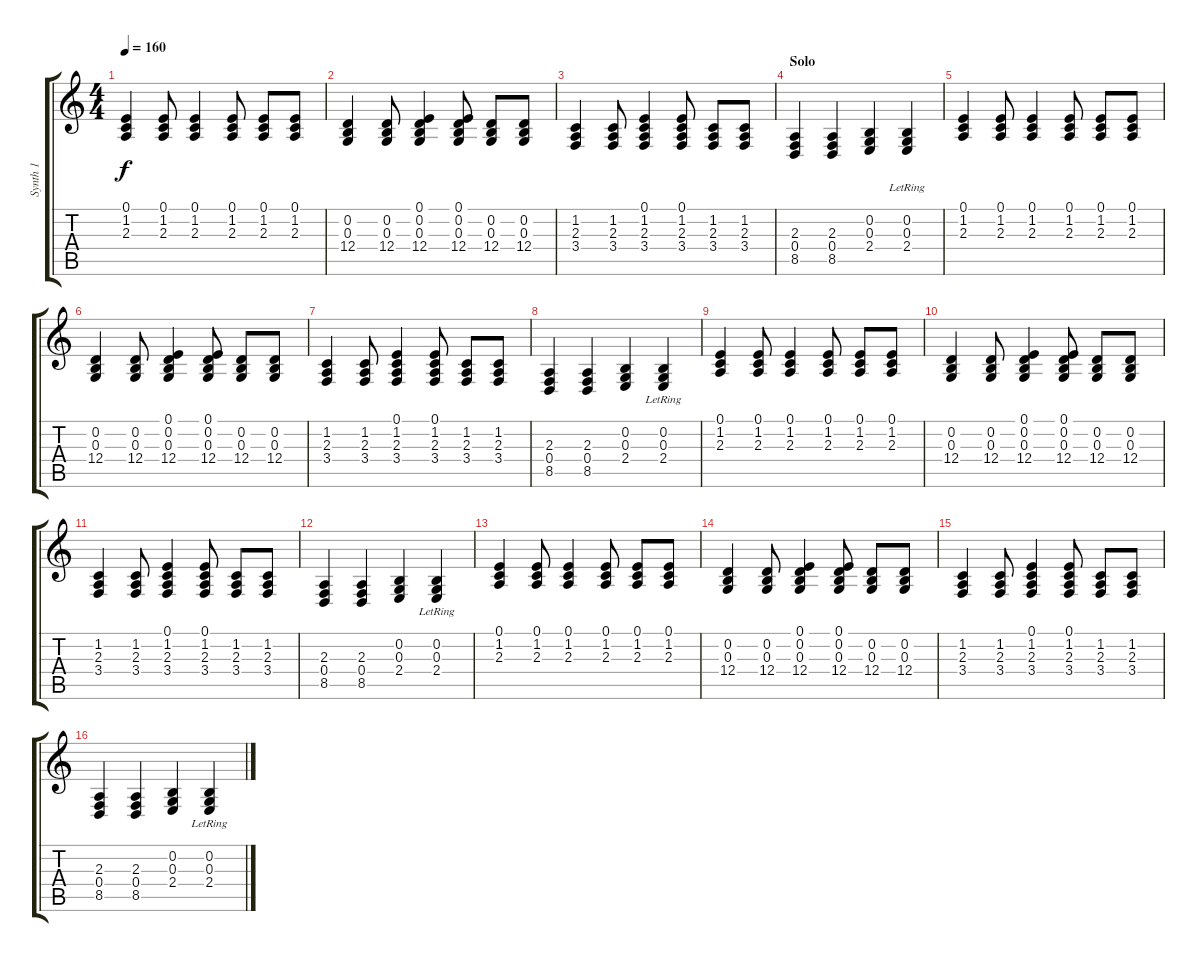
\track ("Synth 1" "Synth 1") {instrument lead1square}
\staff {score tabs}
\tuning (E4 B3 G3 D3 A2 E2) {hide}
\ts (4 4)
\tempo 160
\clef g2
\ks c
(0.1 1.2 2.3).4{dy f} (0.1 1.2 2.3).8 (0.1 1.2 2.3).4 (0.1 1.2 2.3).8 (0.1 1.2 2.3).8 (0.1 1.2 2.3).8 |
(0.2 0.3 12.4).4 (0.2 0.3 12.4).8 (0.1 0.2 0.3 12.4).4 (0.1 0.2 0.3 12.4).8 (0.2 0.3 12.4).8 (0.2 0.3 12.4).8 |
(1.2 2.3 3.4).4 (1.2 2.3 3.4).8 (0.1 1.2 2.3 3.4).4 (0.1 1.2 2.3 3.4).8 (1.2 2.3 3.4).8 (1.2 2.3 3.4).8 |
\section ("" "Solo")
(2.3 0.4 8.5).4 (2.3 0.4 8.5).4 (0.2 0.3 2.4).4 (0.2{lr} 0.3{lr} 2.4{lr}).4 |
(0.1 1.2 2.3).4 (0.1 1.2 2.3).8 (0.1 1.2 2.3).4 (0.1 1.2 2.3).8 (0.1 1.2 2.3).8 (0.1 1.2 2.3).8 |
(0.2 0.3 12.4).4 (0.2 0.3 12.4).8 (0.1 0.2 0.3 12.4).4 (0.1 0.2 0.3 12.4).8 (0.2 0.3 12.4).8 (0.2 0.3 12.4).8 |
(1.2 2.3 3.4).4 (1.2 2.3 3.4).8 (0.1 1.2 2.3 3.4).4 (0.1 1.2 2.3 3.4).8 (1.2 2.3 3.4).8 (1.2 2.3 3.4).8 |
(2.3 0.4 8.5).4 (2.3 0.4 8.5).4 (0.2 0.3 2.4).4 (0.2{lr} 0.3{lr} 2.4{lr}).4 |
(0.1 1.2 2.3).4 (0.1 1.2 2.3).8 (0.1 1.2 2.3).4 (0.1 1.2 2.3).8 (0.1 1.2 2.3).8 (0.1 1.2 2.3).8 |
(0.2 0.3 12.4).4 (0.2 0.3 12.4).8 (0.1 0.2 0.3 12.4).4 (0.1 0.2 0.3 12.4).8 (0.2 0.3 12.4).8 (0.2 0.3 12.4).8 |
(1.2 2.3 3.4).4 (1.2 2.3 3.4).8 (0.1 1.2 2.3 3.4).4 (0.1 1.2 2.3 3.4).8 (1.2 2.3 3.4).8 (1.2 2.3 3.4).8 |
(2.3 0.4 8.5).4 (2.3 0.4 8.5).4 (0.2 0.3 2.4).4 (0.2{lr} 0.3{lr} 2.4{lr}).4 |
(0.1 1.2 2.3).4 (0.1 1.2 2.3).8 (0.1 1.2 2.3).4 (0.1 1.2 2.3).8 (0.1 1.2 2.3).8 (0.1 1.2 2.3).8 |
(0.2 0.3 12.4).4 (0.2 0.3 12.4).8 (0.1 0.2 0.3 12.4).4 (0.1 0.2 0.3 12.4).8 (0.2 0.3 12.4).8 (0.2 0.3 12.4).8 |
(1.2 2.3 3.4).4 (1.2 2.3 3.4).8 (0.1 1.2 2.3 3.4).4 (0.1 1.2 2.3 3.4).8 (1.2 2.3 3.4).8 (1.2 2.3 3.4).8 |
(2.3 0.4 8.5).4 (2.3 0.4 8.5).4 (0.2 0.3 2.4).4 (0.2{lr} 0.3{lr} 2.4{lr}).4
